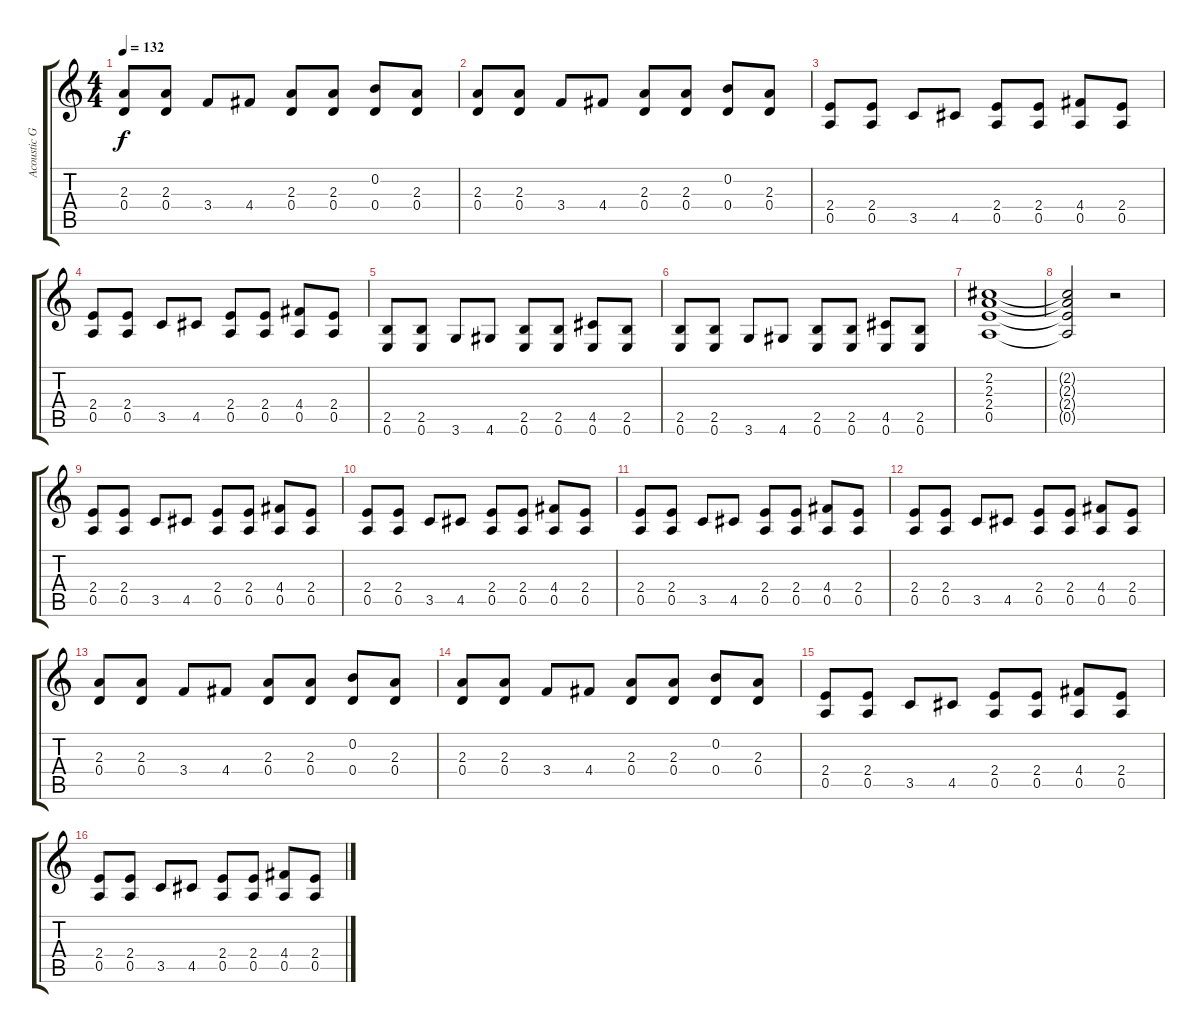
\track ("Acoustic Guitar" "Acoustic G") {instrument acousticguitarsteel}
\staff {score tabs}
\tuning (E4 B3 G3 D3 A2 E2) {hide}
\ts (4 4)
\tempo 132
\clef g2
\ks c
(2.3 0.4).8{dy f} (2.3 0.4).8 3.4.8 4.4.8 (2.3 0.4).8 (2.3 0.4).8 (0.2 0.4).8 (2.3 0.4).8 |
(2.3 0.4).8 (2.3 0.4).8 3.4.8 4.4.8 (2.3 0.4).8 (2.3 0.4).8 (0.2 0.4).8 (2.3 0.4).8 |
(2.4 0.5).8 (2.4 0.5).8 3.5.8 4.5.8 (2.4 0.5).8 (2.4 0.5).8 (4.4 0.5).8 (2.4 0.5).8 |
(2.4 0.5).8 (2.4 0.5).8 3.5.8 4.5.8 (2.4 0.5).8 (2.4 0.5).8 (4.4 0.5).8 (2.4 0.5).8 |
(2.5 0.6).8 (2.5 0.6).8 3.6.8 4.6.8 (2.5 0.6).8 (2.5 0.6).8 (4.5 0.6).8 (2.5 0.6).8 |
(2.5 0.6).8 (2.5 0.6).8 3.6.8 4.6.8 (2.5 0.6).8 (2.5 0.6).8 (4.5 0.6).8 (2.5 0.6).8 |
(2.2 2.3 2.4 0.5).1 |
(2.2{t} 2.3{t} 2.4{t} 0.5{t}).2 r.2 |
(2.4 0.5).8 (2.4 0.5).8 3.5.8 4.5.8 (2.4 0.5).8 (2.4 0.5).8 (4.4 0.5).8 (2.4 0.5).8 |
(2.4 0.5).8 (2.4 0.5).8 3.5.8 4.5.8 (2.4 0.5).8 (2.4 0.5).8 (4.4 0.5).8 (2.4 0.5).8 |
(2.4 0.5).8 (2.4 0.5).8 3.5.8 4.5.8 (2.4 0.5).8 (2.4 0.5).8 (4.4 0.5).8 (2.4 0.5).8 |
(2.4 0.5).8 (2.4 0.5).8 3.5.8 4.5.8 (2.4 0.5).8 (2.4 0.5).8 (4.4 0.5).8 (2.4 0.5).8 |
(2.3 0.4).8 (2.3 0.4).8 3.4.8 4.4.8 (2.3 0.4).8 (2.3 0.4).8 (0.2 0.4).8 (2.3 0.4).8 |
(2.3 0.4).8 (2.3 0.4).8 3.4.8 4.4.8 (2.3 0.4).8 (2.3 0.4).8 (0.2 0.4).8 (2.3 0.4).8 |
(2.4 0.5).8 (2.4 0.5).8 3.5.8 4.5.8 (2.4 0.5).8 (2.4 0.5).8 (4.4 0.5).8 (2.4 0.5).8 |
(2.4 0.5).8 (2.4 0.5).8 3.5.8 4.5.8 (2.4 0.5).8 (2.4 0.5).8 (4.4 0.5).8 (2.4 0.5).8
